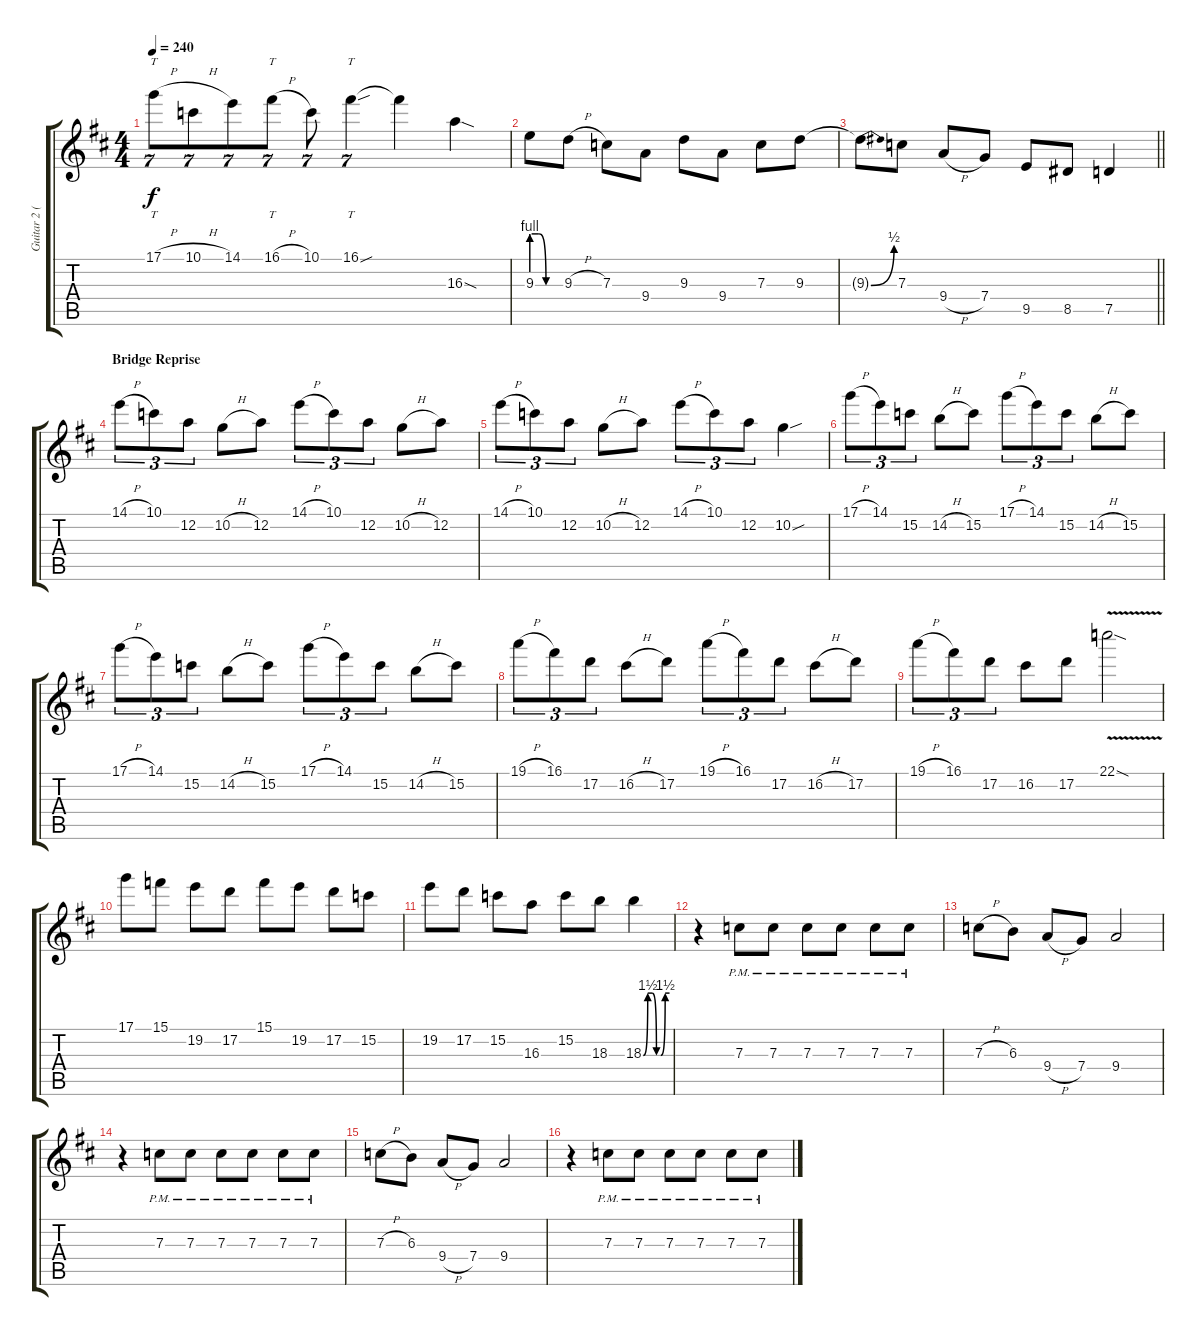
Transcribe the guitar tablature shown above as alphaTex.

\track ("Guitar 2 (Lead)" "Guitar 2 (") {instrument overdrivenguitar}
\staff {score tabs}
\tuning (D4 A3 F3 C3 G2 D2) {hide}
\ts (4 4)
\tempo 240
\clef g2
\ks d
17.1{h}.8{tt tu (7 4) dy f} 10.1{h}.8{tu (7 4)} 14.1.8{tu (7 4)} 16.1{h}.8{tt tu (7 4)} 10.1.8{tu (7 4)} 16.1{sou}.4{tt tu (7 4)} 16.1{t}.4 16.3{sod}.4 |
9.3{be (custom 0 4 15 4 30 0 60 0)}.8 9.3{h}.8 7.3.8 9.4.8 9.3.8 9.4.8 7.3.8 9.3.8 |
\barLineRight lightlight
9.3{be (bend 0 0 60 2) t}.8 7.3.8 9.4{h}.8 7.4.8 9.5.8 8.5.8 7.5.4 |
\section ("" "Bridge Reprise")
14.1{h}.8{tu (3 2)} 10.1.8{tu (3 2)} 12.2.8{tu (3 2)} 10.2{h}.8 12.2.8 14.1{h}.8{tu (3 2)} 10.1.8{tu (3 2)} 12.2.8{tu (3 2)} 10.2{h}.8 12.2.8 |
14.1{h}.8{tu (3 2)} 10.1.8{tu (3 2)} 12.2.8{tu (3 2)} 10.2{h}.8 12.2.8 14.1{h}.8{tu (3 2)} 10.1.8{tu (3 2)} 12.2.8{tu (3 2)} 10.2{sou}.4 |
17.1{h}.8{tu (3 2)} 14.1.8{tu (3 2)} 15.2.8{tu (3 2)} 14.2{h}.8 15.2.8 17.1{h}.8{tu (3 2)} 14.1.8{tu (3 2)} 15.2.8{tu (3 2)} 14.2{h}.8 15.2.8 |
17.1{h}.8{tu (3 2)} 14.1.8{tu (3 2)} 15.2.8{tu (3 2)} 14.2{h}.8 15.2.8 17.1{h}.8{tu (3 2)} 14.1.8{tu (3 2)} 15.2.8{tu (3 2)} 14.2{h}.8 15.2.8 |
19.1{h}.8{tu (3 2)} 16.1.8{tu (3 2)} 17.2.8{tu (3 2)} 16.2{h}.8 17.2.8 19.1{h}.8{tu (3 2)} 16.1.8{tu (3 2)} 17.2.8{tu (3 2)} 16.2{h}.8 17.2.8 |
19.1{h}.8{tu (3 2)} 16.1.8{tu (3 2)} 17.2.8{tu (3 2)} 16.2.8 17.2.8 22.1{v sod}.2 |
17.1.8 15.1.8 19.2.8 17.2.8 15.1.8 19.2.8 17.2.8 15.2.8 |
19.2.8 17.2.8 15.2.8 16.3.8 15.2.8 18.3.8 18.3{be (custom 0 0 10 6 20 6 30 0 40 0 50 6 60 6)}.4 |
r.4 7.3{pm}.8 7.3{pm}.8 7.3{pm}.8 7.3{pm}.8 7.3{pm}.8 7.3{pm}.8 |
7.3{h}.8 6.3.8 9.4{h}.8 7.4.8 9.4.2 |
r.4 7.3{pm}.8 7.3{pm}.8 7.3{pm}.8 7.3{pm}.8 7.3{pm}.8 7.3{pm}.8 |
7.3{h}.8 6.3.8 9.4{h}.8 7.4.8 9.4.2 |
r.4 7.3{pm}.8 7.3{pm}.8 7.3{pm}.8 7.3{pm}.8 7.3{pm}.8 7.3{pm}.8
